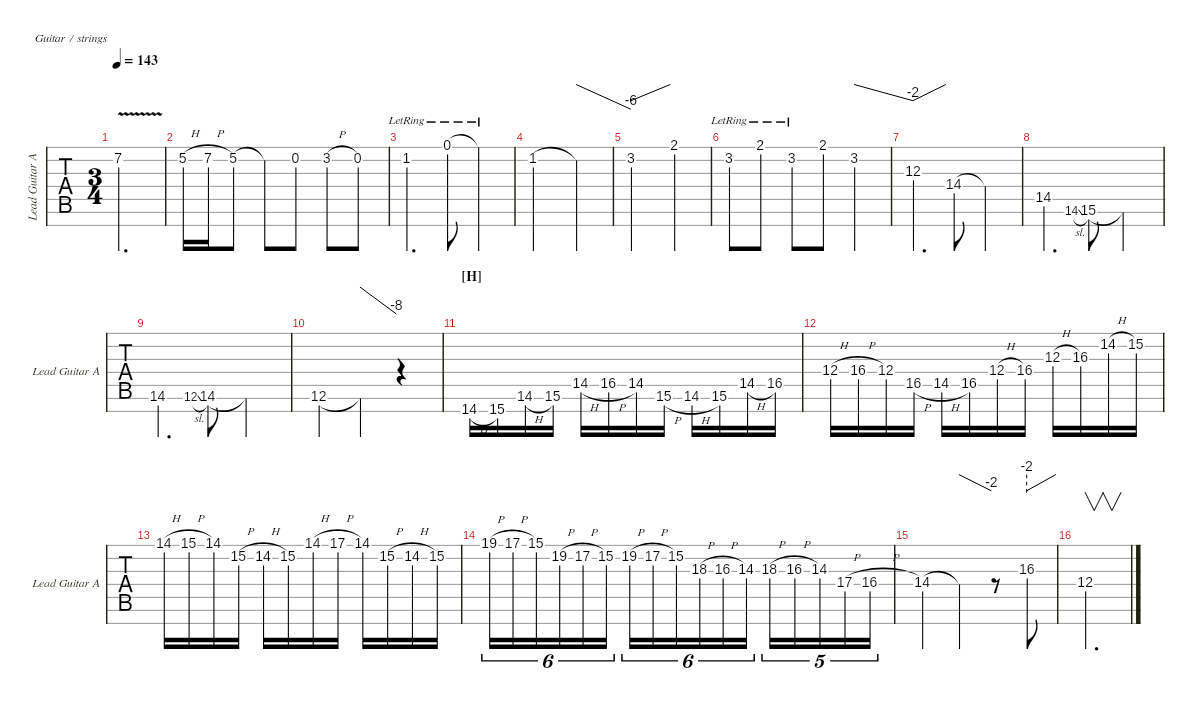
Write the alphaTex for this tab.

\defaultSystemsLayout 4
\hideDynamics
\bracketExtendMode nobrackets
\singleTrackTrackNamePolicy allsystems
\multiTrackTrackNamePolicy allsystems
\firstSystemTrackNameMode fullname
\otherSystemsTrackNameMode fullname
\otherSystemsTrackNameOrientation horizontal
\track ("Lead Guitar A" "E-Gt7") {instrument distortionguitar}
\staff {tabs}
\tuning (E4 B3 G3 D3 A2 E2 B1)
\ts (3 4)
\tempo 143
\clef g2
\ks bminor
7.2{v t}.2{d dy mf} |
5.2{h}.16 7.2{h}.16 5.2.8 5.2{t}.8 0.2.8 3.2{h}.8 0.2.8 |
1.2{lr}.4{d} 0.1{lr}.8 0.1{lr t}.4 |
1.2.2 1.2{t}.4{tbe (dive default 0 0 60 -24)} |
3.2.2{tbe (dive default 0 -8 13.2 0)} 2.1{st}.4 |
3.2{lr}.8 2.1{lr}.8 3.2{lr}.8 2.1.8 3.2.4{tbe (dive default 0 0 60 -8)} |
12.3.4{d tbe (dive default 0 -8 9 0)} 14.4.8 14.4{t}.4 |
14.5.4{d} 14.6{sl}.8{gr} 15.6.8 15.6{t}.4 |
14.6.4{d} 12.6{sl}.8{gr} 14.6.8 14.6{t}.4 |
12.6.4 12.6{t}.4{tbe (dive default 0 0 59.4 -32)} r.4 |
\section ("H" "")
14.7{h}.16 15.7.16 14.6{h}.16 15.6.16 14.5{h}.16 16.5{h}.16 14.5.16 15.6{h}.16 14.6{h}.16 15.6.16 14.5{h}.16 16.5.16 |
12.4{h}.16 16.4{h}.16 12.4.16 16.5{h}.16 14.5{h}.16 16.5.16 12.4{h}.16 16.4.16 12.3{h}.16 16.3.16 14.2{h}.16 15.2.16 |
14.1{h}.16{ot 8va} 15.1{h}.16{ot 8va} 14.1.16{ot 8va} 15.2{h}.16{ot 8va} 14.2{h}.16{ot 8va} 15.2.16{ot 8va} 14.1{h}.16{ot 8va} 17.1{h}.16{ot 8va} 14.1.16{ot 8va} 15.2{h}.16{ot 8va} 14.2{h}.16{ot 8va beam merge} 15.2.16{ot 8va} |
19.1{h}.16{tu (6 4) ot 8va} 17.1{h}.16{tu (6 4) ot 8va} 15.1.16{tu (6 4) ot 8va} 19.2{h}.16{tu (6 4) ot 8va} 17.2{h}.16{tu (6 4) ot 8va} 15.2.16{tu (6 4) ot 8va} 19.2{h}.16{tu (6 4) ot 8va} 17.2{h}.16{tu (6 4) ot 8va} 15.2.16{tu (6 4) ot 8va} 18.3{h}.16{tu (6 4) ot 8va} 16.3{h}.16{tu (6 4) ot 8va} 14.3.16{tu (6 4) ot 8va} 18.3{h}.16{tu (5 4) ot 8va} 16.3{h}.16{tu (5 4) ot 8va} 14.3.16{tu (5 4) ot 8va} 17.4{h}.16{tu (5 4) ot 8va} 16.4{h}.16{tu (5 4) ot 8va} |
14.4.4 14.4{t}.4{tbe (dive default 0 0 60 -8)} r.8 16.3.8{tbe (predivedive default 0 -8 30 0)} |
12.4.2{v d}
